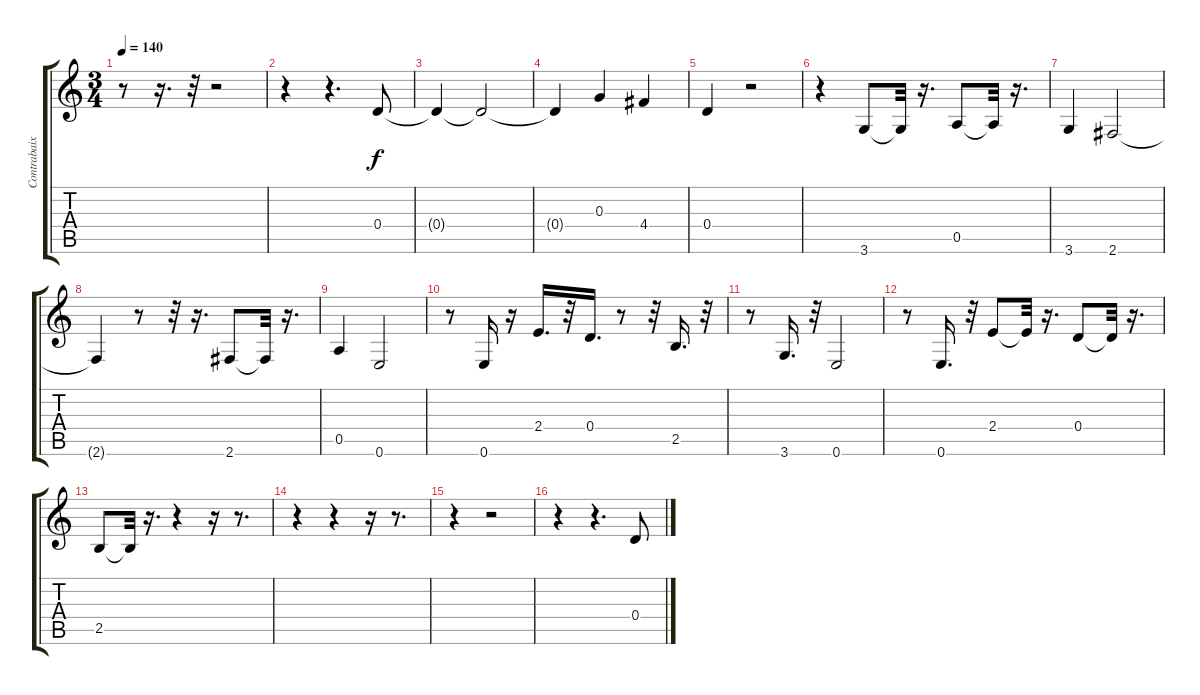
\track ("Contrabaixo" "Contrabaix") {instrument electricbassfinger}
\staff {score tabs}
\tuning (E4 B3 G3 D3 A2 E2) {hide}
\ts (3 4)
\tempo 140
\clef g2
\ks c
r.8{dy f} r.16{d} r.32 r.2 |
r.4 r.4{d} 0.4.8 |
0.4{t}.4 0.4{t}.2 |
0.4{t}.4 0.3.4 4.4.4 |
0.4.4 r.2 |
r.4 3.6.8 3.6{t}.32 r.16{d} 0.5.8 0.5{t}.32 r.16{d} |
3.6.4 2.6.2 |
2.6{t}.4 r.8 r.32 r.16{d} 2.6.8 2.6{t}.32 r.16{d} |
0.5.4 0.6.2 |
r.8 0.6.16 r.16 2.4.16{d} r.32 0.4.16{d} r.8 r.32 2.5.16{d} r.32 |
r.8 3.6.16{d} r.32 0.6.2 |
r.8 0.6.16{d} r.32 2.4.8 2.4{t}.32 r.16{d} 0.4.8 0.4{t}.32 r.16{d} |
2.5.8 2.5{t}.32 r.16{d} r.4 r.16 r.8{d} |
r.4 r.4 r.16 r.8{d} |
r.4 r.2 |
r.4 r.4{d} 0.4.8
